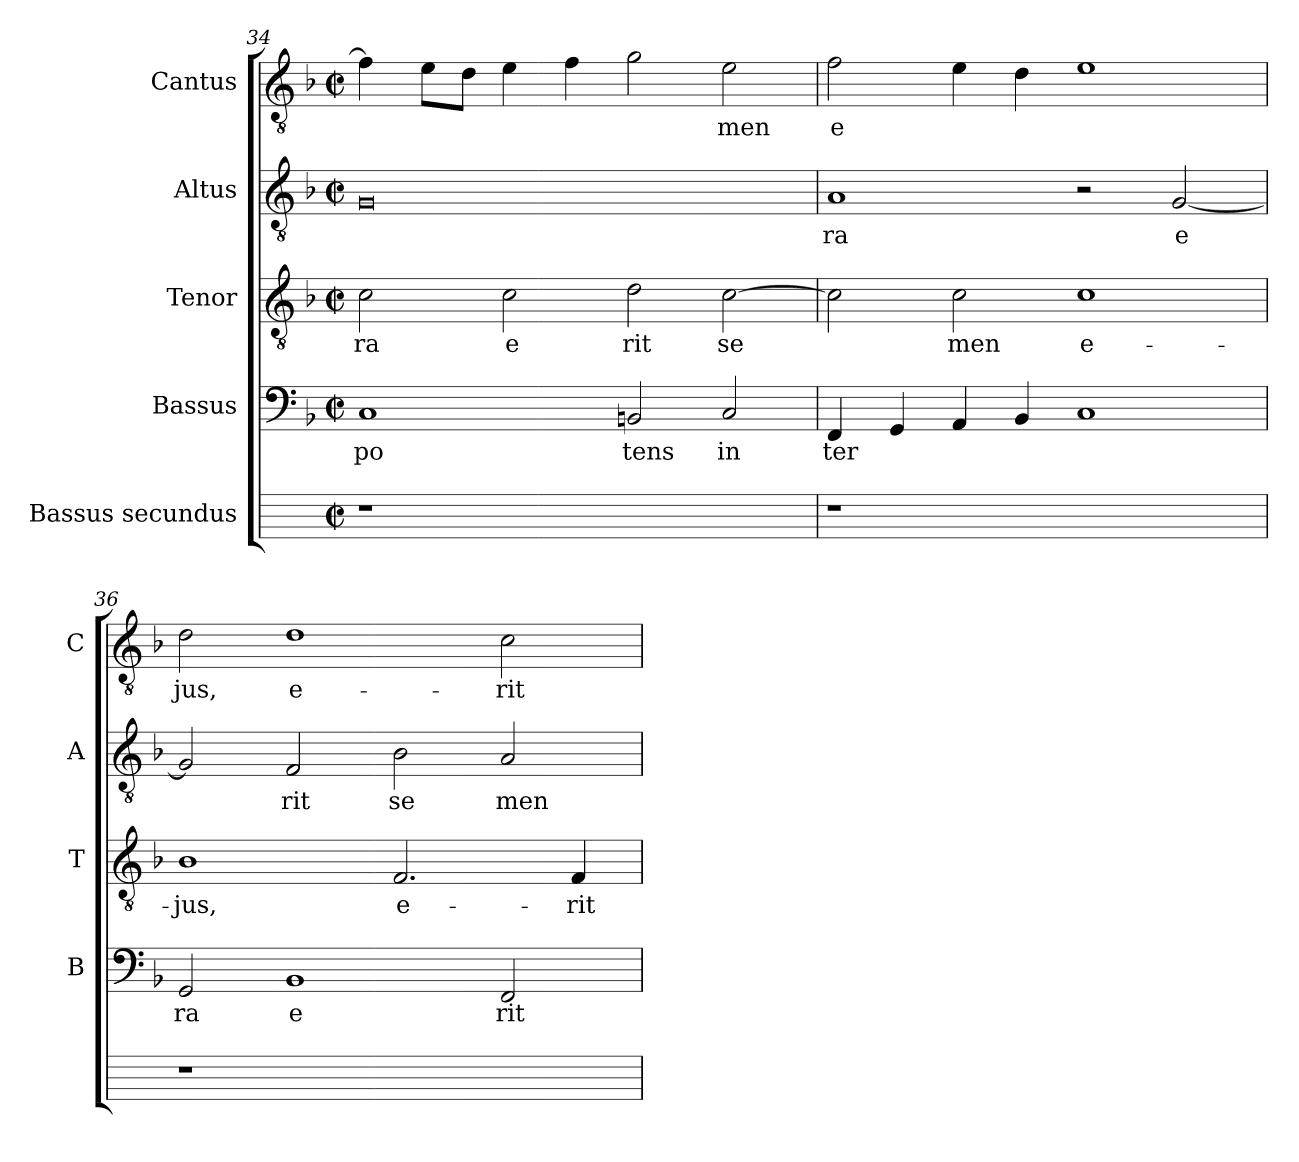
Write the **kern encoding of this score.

**kern	**kern	**text	**kern	**text	**kern	**text	**kern	**text
*part5	*part4	*part4	*part3	*part3	*part2	*part2	*part1	*part1
*staff5	*staff4	*staff4	*staff3	*staff3	*staff2	*staff2	*staff1	*staff1
*I"Bassus  secundus	*I"Bassus	*	*I"Tenor	*	*I"Altus	*	*I"Cantus	*
*	*I'B	*	*I'T	*	*I'A	*	*I'C	*
*	*clefF4	*	*clefGv2	*	*clefGv2	*	*clefGv2	*
*k[]	*k[b-]	*	*k[b-]	*	*k[b-]	*	*k[b-]	*
*C:	*F:	*	*F:	*	*F:	*	*F:	*
*M2/2	*M2/2	*	*M2/2	*	*M2/2	*	*M2/2	*
*met(c|)	*met(c|)	*	*met(c|)	*	*met(c|)	*	*met(c|)	*
=34	=34	=34	=34	=34	=34	=34	=34	=34
!	!	!LO:LY:b:cj	!	!LO:LY:b:cj	!	!LO:LY:b:cj	!	!LO:LY:b:cj
1r	1C	po	2c\	ra	0G	--	4f\]	.
!	!	!	!	!	!	!	!	!LO:LY:b:cj
.	.	.	.	.	.	.	8e\L	.
!	!	!	!	!	!	!	!	!LO:LY:b:cj
.	.	.	.	.	.	.	8d\J	.
!	!	!	!	!LO:LY:b:cj	!	!	!	!LO:LY:b:cj
.	.	.	2c\	e	.	.	4e\	.
!	!	!	!	!	!	!	!	!LO:LY:b:cj
.	.	.	.	.	.	.	4f\	.
!	!	!LO:LY:b:cj	!	!LO:LY:b:cj	!	!	!	!LO:LY:b:cj
1ryy	2BBn/	tens	2d\	rit	.	.	2g\	.
!	!	!LO:LY:b:cj	!	!LO:LY:b:cj	!	!	!	!LO:LY:b:cj
.	2C/	in	[<2c\	se	.	.	2e\	men
!!LO:LB:g=z
=35	=35	=35	=35	=35	=35	=35	=35	=35
!	!	!LO:LY:b:cj	!	!LO:LY:b:cj	!	!LO:LY:b:cj	!	!LO:LY:b:cj
1r	4FF/	ter	2c\]	.	1A	-ra	2f\	e-
!	!	!LO:LY:b:cj	!	!	!	!	!	!
.	4GG/	.	.	.	.	.	.	.
!	!	!LO:LY:b:cj	!	!LO:LY:b:cj	!	!	!	!LO:LY:b:cj
.	4AA/	.	2c\	men	.	.	4e\	--
!	!	!LO:LY:b:cj	!	!	!	!	!	!LO:LY:b:cj
.	4BB-/	.	.	.	.	.	4d\	--
!	!	!LO:LY:b:cj	!	!LO:LY:b:cj	!	!	!	!LO:LY:b:cj
1ryy	1C	.	1c	e-	2r	.	1e	--
!	!	!	!	!	!	!LO:LY:b:cj	!	!
.	.	.	.	.	[<2G/	e	.	.
=36	=36	=36	=36	=36	=36	=36	=36	=36
!	!	!LO:LY:b:cj	!	!LO:LY:b:cj	!	!LO:LY:b:cj	!	!LO:LY:b:cj
1r	2GG/	ra	1B-	-jus,	2G/]	.	2d\	-jus,
!	!	!LO:LY:b:cj	!	!	!	!LO:LY:b:cj	!	!LO:LY:b:cj
.	1BB-	e	.	.	2F/	rit	1d	e-
!	!	!	!	!LO:LY:b:cj	!	!LO:LY:b:cj	!	!
1ryy	.	.	2.F/	e-	2B-\	se	.	.
!	!	!LO:LY:b:cj	!	!	!	!LO:LY:b:cj	!	!LO:LY:b:cj
.	2FF/	rit	.	.	2A/	men	2c\	-rit
!	!	!	!	!LO:LY:b:cj	!	!	!	!
.	.	.	4F/	-rit	.	.	.	.
=	=	=	=	=	=	=	=	=
*-	*-	*-	*-	*-	*-	*-	*-	*-
